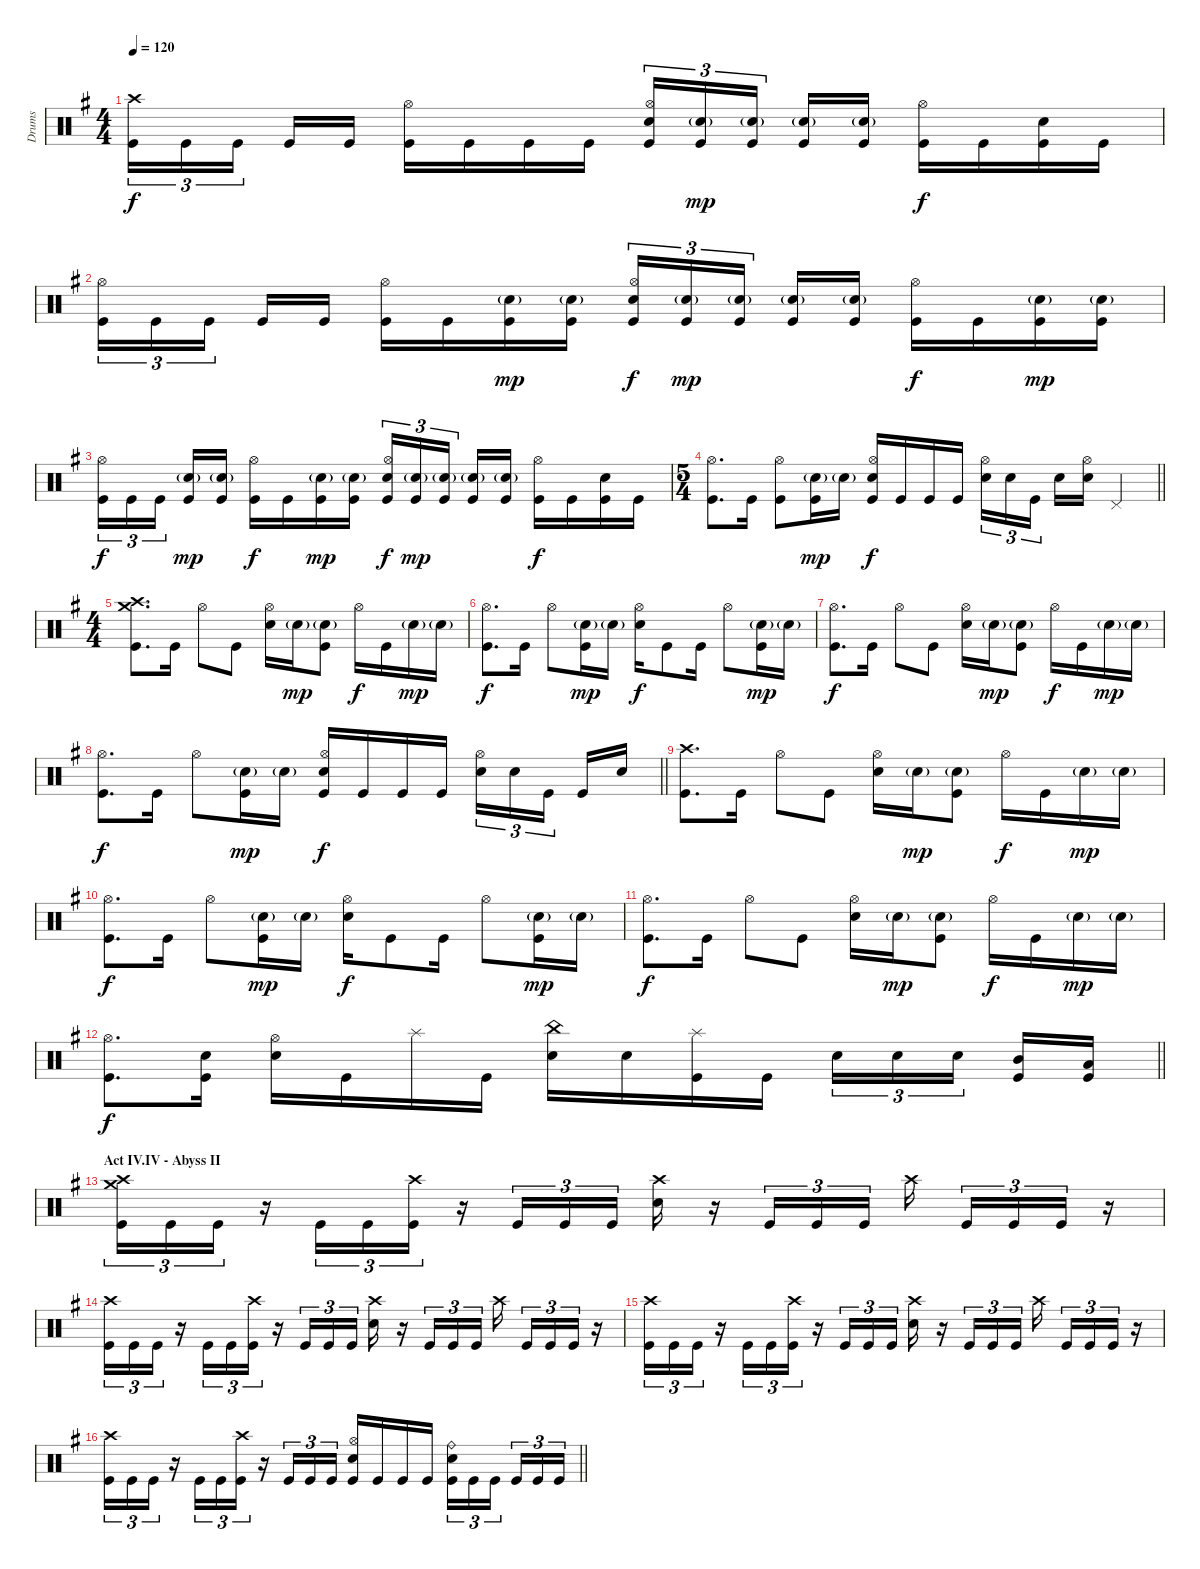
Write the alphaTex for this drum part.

\track ("Drums" "Drums") {instrument percussion}
\staff
\articulation defaults
\ts (4 4)
\tempo 120
\clef neutral
\ks eminor
("Crash high (hit)" "Kick (hit)").16{tu (3 2) dy f} "Kick (hit)".16{tu (3 2)} "Kick (hit)".16{tu (3 2) beam splitsecondary} "Kick (hit)".16 "Kick (hit)".16 ("Hi-Hat (open)" "Kick (hit)").16 "Kick (hit)".16 "Kick (hit)".16 "Kick (hit)".16 ("Hi-Hat (open)" "Electric Snare (hit)" "Kick (hit)").16{tu (3 2)} ("Electric Snare (hit)"{g} "Kick (hit)").16{tu (3 2) dy mp} ("Electric Snare (hit)"{g} "Kick (hit)").16{tu (3 2) beam splitsecondary} ("Electric Snare (hit)"{g} "Kick (hit)").16 ("Electric Snare (hit)"{g} "Kick (hit)").16 ("Hi-Hat (open)" "Kick (hit)").16{dy f} "Kick (hit)".16 ("Electric Snare (hit)" "Kick (hit)").16 "Kick (hit)".16 |
("Hi-Hat (open)" "Kick (hit)").16{tu (3 2)} "Kick (hit)".16{tu (3 2)} "Kick (hit)".16{tu (3 2) beam splitsecondary} "Kick (hit)".16 "Kick (hit)".16 ("Hi-Hat (open)" "Kick (hit)").16 "Kick (hit)".16 ("Electric Snare (hit)"{g} "Kick (hit)").16{dy mp} ("Electric Snare (hit)"{g} "Kick (hit)").16 ("Hi-Hat (open)" "Electric Snare (hit)" "Kick (hit)").16{tu (3 2) dy f} ("Electric Snare (hit)"{g} "Kick (hit)").16{tu (3 2) dy mp} ("Electric Snare (hit)"{g} "Kick (hit)").16{tu (3 2) beam splitsecondary} ("Electric Snare (hit)"{g} "Kick (hit)").16 ("Electric Snare (hit)"{g} "Kick (hit)").16 ("Hi-Hat (open)" "Kick (hit)").16{dy f} "Kick (hit)".16 ("Electric Snare (hit)"{g} "Kick (hit)").16{dy mp} ("Electric Snare (hit)"{g} "Kick (hit)").16 |
("Hi-Hat (open)" "Kick (hit)").16{tu (3 2) dy f} "Kick (hit)".16{tu (3 2)} "Kick (hit)".16{tu (3 2) beam splitsecondary} ("Electric Snare (hit)"{g} "Kick (hit)").16{dy mp} ("Electric Snare (hit)"{g} "Kick (hit)").16 ("Hi-Hat (open)" "Kick (hit)").16{dy f} "Kick (hit)".16 ("Electric Snare (hit)"{g} "Kick (hit)").16{dy mp} ("Electric Snare (hit)"{g} "Kick (hit)").16 ("Hi-Hat (open)" "Electric Snare (hit)" "Kick (hit)").16{tu (3 2) dy f} ("Electric Snare (hit)"{g} "Kick (hit)").16{tu (3 2) dy mp} ("Electric Snare (hit)"{g} "Kick (hit)").16{tu (3 2) beam splitsecondary} ("Electric Snare (hit)"{g} "Kick (hit)").16 ("Electric Snare (hit)"{g} "Kick (hit)").16 ("Hi-Hat (open)" "Kick (hit)").16{dy f} "Kick (hit)".16 ("Electric Snare (hit)" "Kick (hit)").16 "Kick (hit)".16 |
\ts (5 4)
\barLineRight lightlight
("Hi-Hat (open)" "Kick (hit)").8{d} "Kick (hit)".16 ("Hi-Hat (open)" "Kick (hit)").8 ("Electric Snare (hit)"{g} "Kick (hit)").16{dy mp} "Electric Snare (hit)"{g}.16 ("Hi-Hat (open)" "Electric Snare (hit)" "Kick (hit)").16{dy f} "Kick (hit)".16 "Kick (hit)".16 "Kick (hit)".16 ("Hi-Hat (open)" "Electric Snare (hit)").16{tu (3 2)} "Electric Snare (hit)".16{tu (3 2)} "Kick (hit)".16{tu (3 2) beam splitsecondary} "Electric Snare (hit)".16 ("Hi-Hat (open)" "Electric Snare (hit)").16 "Pedal Hi-Hat (hit)".4 |
\ts (4 4)
\section ("" "")
("Crash high (hit)" "Crash medium (hit)" "Kick (hit)").8{d} "Kick (hit)".16 "Hi-Hat (open)".8 "Kick (hit)".8 ("Hi-Hat (open)" "Electric Snare (hit)").16 "Electric Snare (hit)"{g}.16{dy mp} ("Electric Snare (hit)"{g} "Kick (hit)").8 "Hi-Hat (open)".16{dy f} "Kick (hit)".16 "Electric Snare (hit)"{g}.16{dy mp} "Electric Snare (hit)"{g}.16 |
("Hi-Hat (open)" "Kick (hit)").8{d dy f} "Kick (hit)".16 "Hi-Hat (open)".8 ("Electric Snare (hit)"{g} "Kick (hit)").16{dy mp} "Electric Snare (hit)"{g}.16 ("Hi-Hat (open)" "Electric Snare (hit)").16{dy f} "Kick (hit)".8 "Kick (hit)".16 "Hi-Hat (open)".8 ("Electric Snare (hit)"{g} "Kick (hit)").16{dy mp} "Electric Snare (hit)"{g}.16 |
("Hi-Hat (open)" "Kick (hit)").8{d dy f} "Kick (hit)".16 "Hi-Hat (open)".8 "Kick (hit)".8 ("Hi-Hat (open)" "Electric Snare (hit)").16 "Electric Snare (hit)"{g}.16{dy mp} ("Electric Snare (hit)"{g} "Kick (hit)").8 "Hi-Hat (open)".16{dy f} "Kick (hit)".16 "Electric Snare (hit)"{g}.16{dy mp} "Electric Snare (hit)"{g}.16 |
\barLineRight lightlight
("Hi-Hat (open)" "Kick (hit)").8{d dy f} "Kick (hit)".16 "Hi-Hat (open)".8 ("Electric Snare (hit)"{g} "Kick (hit)").16{dy mp} "Electric Snare (hit)"{g}.16 ("Hi-Hat (open)" "Electric Snare (hit)" "Kick (hit)").16{dy f} "Kick (hit)".16 "Kick (hit)".16 "Kick (hit)".16 ("Hi-Hat (open)" "Electric Snare (hit)").16{tu (3 2)} "Electric Snare (hit)".16{tu (3 2)} "Kick (hit)".16{tu (3 2) beam splitsecondary} "Kick (hit)".16 "Electric Snare (hit)".16 |
("Crash high (hit)" "Kick (hit)").8{d} "Kick (hit)".16 "Hi-Hat (open)".8 "Kick (hit)".8 ("Hi-Hat (open)" "Electric Snare (hit)").16 "Electric Snare (hit)"{g}.16{dy mp} ("Electric Snare (hit)"{g} "Kick (hit)").8 "Hi-Hat (open)".16{dy f} "Kick (hit)".16 "Electric Snare (hit)"{g}.16{dy mp} "Electric Snare (hit)"{g}.16 |
("Hi-Hat (open)" "Kick (hit)").8{d dy f} "Kick (hit)".16 "Hi-Hat (open)".8 ("Electric Snare (hit)"{g} "Kick (hit)").16{dy mp} "Electric Snare (hit)"{g}.16 ("Hi-Hat (open)" "Electric Snare (hit)").16{dy f} "Kick (hit)".8 "Kick (hit)".16 "Hi-Hat (open)".8 ("Electric Snare (hit)"{g} "Kick (hit)").16{dy mp} "Electric Snare (hit)"{g}.16 |
("Hi-Hat (open)" "Kick (hit)").8{d dy f} "Kick (hit)".16 "Hi-Hat (open)".8 "Kick (hit)".8 ("Hi-Hat (open)" "Electric Snare (hit)").16 "Electric Snare (hit)"{g}.16{dy mp} ("Electric Snare (hit)"{g} "Kick (hit)").8 "Hi-Hat (open)".16{dy f} "Kick (hit)".16 "Electric Snare (hit)"{g}.16{dy mp} "Electric Snare (hit)"{g}.16 |
\barLineRight lightlight
("Hi-Hat (open)" "Kick (hit)").8{d dy f} ("Electric Snare (hit)" "Kick (hit)").16 ("Hi-Hat (open)" "Electric Snare (hit)").16 "Kick (hit)".16 "Splash (hit)".16 "Kick (hit)".16 ("China (hit)" "Electric Snare (hit)").16 "Electric Snare (hit)".16 ("Splash (hit)" "Kick (hit)").16 "Kick (hit)".16 "Electric Snare (hit)".16{tu (3 2)} "Electric Snare (hit)".16{tu (3 2)} "Electric Snare (hit)".16{tu (3 2) beam splitsecondary} ("Mid Tom (hit)" "Kick (hit)").16 ("Low Tom (hit)" "Kick (hit)").16 |
\section ("" "Act IV.IV - Abyss II")
("Crash high (hit)" "Crash medium (hit)" "Kick (hit)").16{tu (3 2)} "Kick (hit)".16{tu (3 2)} "Kick (hit)".16{tu (3 2)} r.16 "Kick (hit)".16{tu (3 2)} "Kick (hit)".16{tu (3 2)} ("Crash high (hit)" "Kick (hit)").16{tu (3 2)} r.16 "Kick (hit)".16{tu (3 2)} "Kick (hit)".16{tu (3 2)} "Kick (hit)".16{tu (3 2)} ("Crash high (hit)" "Electric Snare (hit)").16 r.16 "Kick (hit)".16{tu (3 2)} "Kick (hit)".16{tu (3 2)} "Kick (hit)".16{tu (3 2)} "Crash high (hit)".16{beam splitsecondary} "Kick (hit)".16{tu (3 2)} "Kick (hit)".16{tu (3 2)} "Kick (hit)".16{tu (3 2)} r.16 |
("Crash high (hit)" "Kick (hit)").16{tu (3 2)} "Kick (hit)".16{tu (3 2)} "Kick (hit)".16{tu (3 2)} r.16 "Kick (hit)".16{tu (3 2)} "Kick (hit)".16{tu (3 2)} ("Crash high (hit)" "Kick (hit)").16{tu (3 2)} r.16 "Kick (hit)".16{tu (3 2)} "Kick (hit)".16{tu (3 2)} "Kick (hit)".16{tu (3 2)} ("Crash high (hit)" "Electric Snare (hit)").16 r.16 "Kick (hit)".16{tu (3 2)} "Kick (hit)".16{tu (3 2)} "Kick (hit)".16{tu (3 2)} "Crash high (hit)".16{beam splitsecondary} "Kick (hit)".16{tu (3 2)} "Kick (hit)".16{tu (3 2)} "Kick (hit)".16{tu (3 2)} r.16 |
("Crash high (hit)" "Kick (hit)").16{tu (3 2)} "Kick (hit)".16{tu (3 2)} "Kick (hit)".16{tu (3 2)} r.16 "Kick (hit)".16{tu (3 2)} "Kick (hit)".16{tu (3 2)} ("Crash high (hit)" "Kick (hit)").16{tu (3 2)} r.16 "Kick (hit)".16{tu (3 2)} "Kick (hit)".16{tu (3 2)} "Kick (hit)".16{tu (3 2)} ("Crash high (hit)" "Electric Snare (hit)").16 r.16 "Kick (hit)".16{tu (3 2)} "Kick (hit)".16{tu (3 2)} "Kick (hit)".16{tu (3 2)} "Crash high (hit)".16{beam splitsecondary} "Kick (hit)".16{tu (3 2)} "Kick (hit)".16{tu (3 2)} "Kick (hit)".16{tu (3 2)} r.16 |
\barLineRight lightlight
("Crash high (hit)" "Kick (hit)").16{tu (3 2)} "Kick (hit)".16{tu (3 2)} "Kick (hit)".16{tu (3 2)} r.16 "Kick (hit)".16{tu (3 2)} "Kick (hit)".16{tu (3 2)} ("Crash high (hit)" "Kick (hit)").16{tu (3 2)} r.16 "Kick (hit)".16{tu (3 2)} "Kick (hit)".16{tu (3 2)} "Kick (hit)".16{tu (3 2)} ("Hi-Hat (open)" "Electric Snare (hit)" "Kick (hit)").16 "Kick (hit)".16 "Kick (hit)".16 "Kick (hit)".16 ("Ride (bell)" "Electric Snare (hit)" "Kick (hit)").16{tu (3 2)} "Kick (hit)".16{tu (3 2)} "Kick (hit)".16{tu (3 2) beam splitsecondary} "Kick (hit)".16{tu (3 2)} "Kick (hit)".16{tu (3 2)} "Kick (hit)".16{tu (3 2)}
